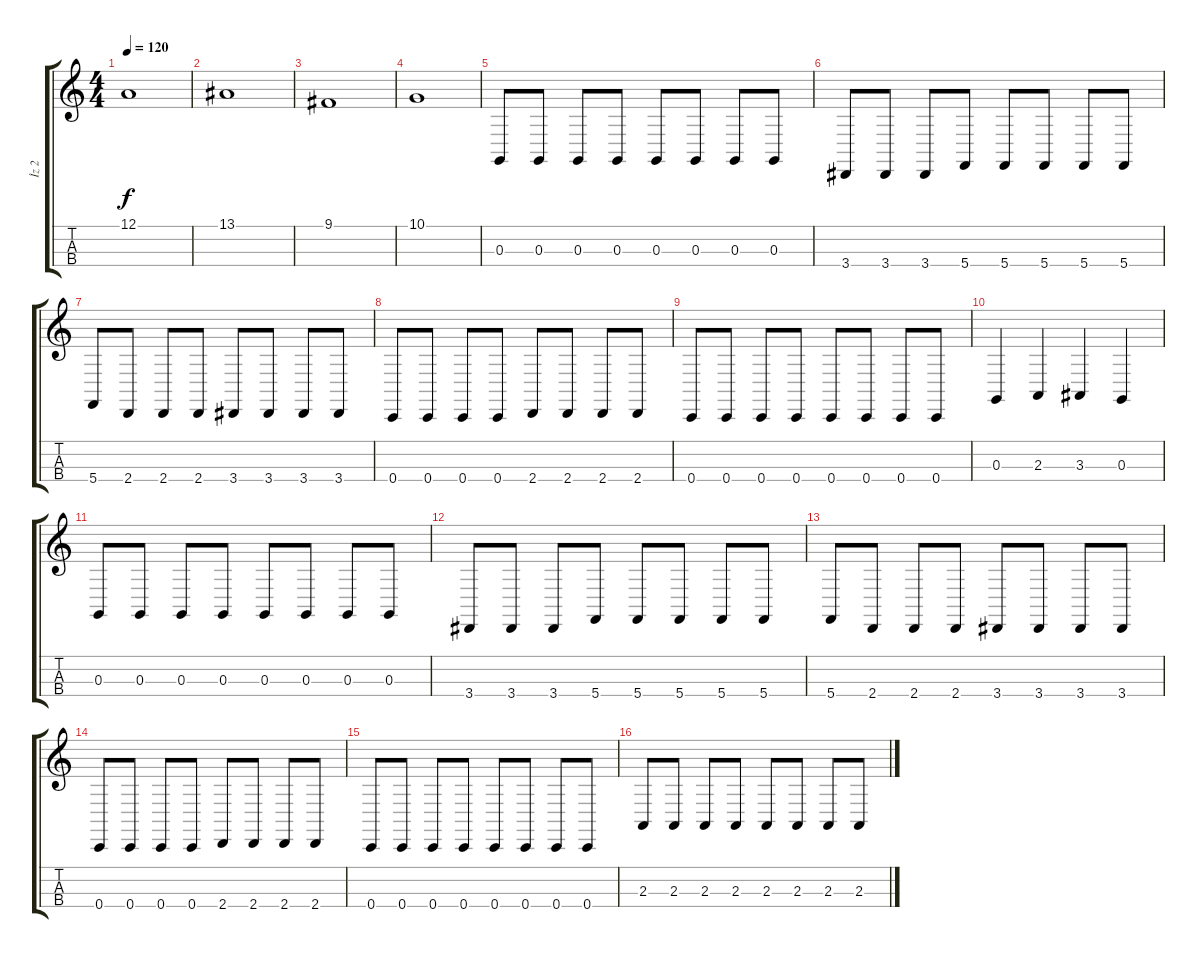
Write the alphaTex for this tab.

\track ("İz 2" "İz 2") {instrument cello}
\staff {score tabs}
\tuning (A3 D3 G2 C2) {hide}
\ts (4 4)
\tempo 120
\clef g2
\ks c
12.1{t}.1{dy f} |
13.1.1 |
9.1.1 |
10.1.1 |
0.3.8 0.3.8 0.3.8 0.3.8 0.3.8 0.3.8 0.3.8 0.3.8 |
3.4.8 3.4.8 3.4.8 5.4.8 5.4.8 5.4.8 5.4.8 5.4.8 |
5.4.8 2.4.8 2.4.8 2.4.8 3.4.8 3.4.8 3.4.8 3.4.8 |
0.4.8 0.4.8 0.4.8 0.4.8 2.4.8 2.4.8 2.4.8 2.4.8 |
0.4.8 0.4.8 0.4.8 0.4.8 0.4.8 0.4.8 0.4.8 0.4.8 |
0.3.4 2.3.4 3.3.4 0.3.4 |
0.3.8 0.3.8 0.3.8 0.3.8 0.3.8 0.3.8 0.3.8 0.3.8 |
3.4.8 3.4.8 3.4.8 5.4.8 5.4.8 5.4.8 5.4.8 5.4.8 |
5.4.8 2.4.8 2.4.8 2.4.8 3.4.8 3.4.8 3.4.8 3.4.8 |
0.4.8 0.4.8 0.4.8 0.4.8 2.4.8 2.4.8 2.4.8 2.4.8 |
0.4.8 0.4.8 0.4.8 0.4.8 0.4.8 0.4.8 0.4.8 0.4.8 |
2.3.8 2.3.8 2.3.8 2.3.8 2.3.8 2.3.8 2.3.8 2.3.8
